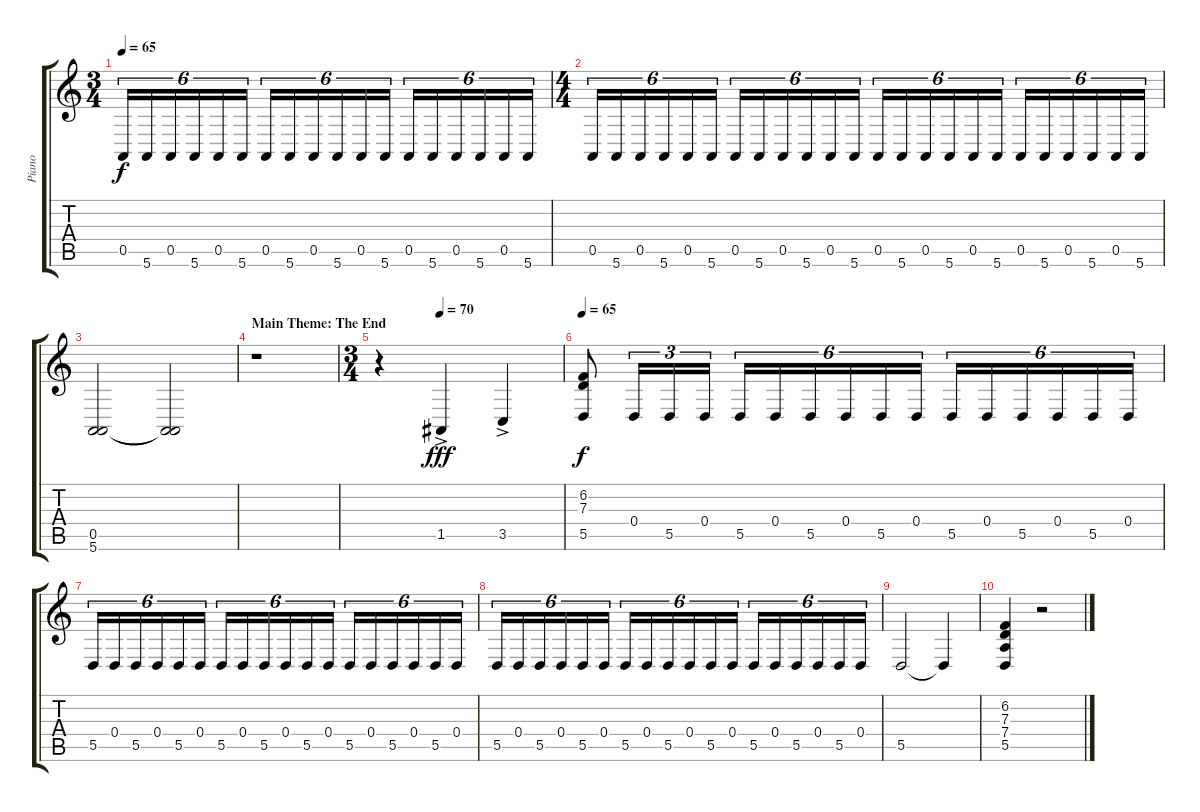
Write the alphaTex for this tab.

\track ("Piano" "Piano") {instrument acousticgrandpiano}
\staff {score tabs}
\tuning (E4 B3 G3 D3 A2 E2) {hide}
\ts (3 4)
\tempo 65
\clef g2
\ks c
0.5.16{tu (6 4) dy f} 5.6.16{tu (6 4)} 0.5.16{tu (6 4)} 5.6.16{tu (6 4)} 0.5.16{tu (6 4)} 5.6.16{tu (6 4)} 0.5.16{tu (6 4)} 5.6.16{tu (6 4)} 0.5.16{tu (6 4)} 5.6.16{tu (6 4)} 0.5.16{tu (6 4)} 5.6.16{tu (6 4)} 0.5.16{tu (6 4)} 5.6.16{tu (6 4)} 0.5.16{tu (6 4)} 5.6.16{tu (6 4)} 0.5.16{tu (6 4)} 5.6.16{tu (6 4)} |
\ts (4 4)
0.5.16{tu (6 4)} 5.6.16{tu (6 4)} 0.5.16{tu (6 4)} 5.6.16{tu (6 4)} 0.5.16{tu (6 4)} 5.6.16{tu (6 4)} 0.5.16{tu (6 4)} 5.6.16{tu (6 4)} 0.5.16{tu (6 4)} 5.6.16{tu (6 4)} 0.5.16{tu (6 4)} 5.6.16{tu (6 4)} 0.5.16{tu (6 4)} 5.6.16{tu (6 4)} 0.5.16{tu (6 4)} 5.6.16{tu (6 4)} 0.5.16{tu (6 4)} 5.6.16{tu (6 4)} 0.5.16{tu (6 4)} 5.6.16{tu (6 4)} 0.5.16{tu (6 4)} 5.6.16{tu (6 4)} 0.5.16{tu (6 4)} 5.6.16{tu (6 4)} |
(0.5 5.6).2 (0.5{t} 5.6{t}).2 |
\section ("" "Main Theme: The End")
r.1 |
\ts (3 4)
\tempo (70 0.3333333333333333)
r.4 1.5{ac}.4{dy fff} 3.5{ac}.4 |
\tempo 65
(6.2 7.3 5.5).8{dy f} 0.4.16{tu (3 2)} 5.5.16{tu (3 2)} 0.4.16{tu (3 2)} 5.5.16{tu (6 4)} 0.4.16{tu (6 4)} 5.5.16{tu (6 4)} 0.4.16{tu (6 4)} 5.5.16{tu (6 4)} 0.4.16{tu (6 4)} 5.5.16{tu (6 4)} 0.4.16{tu (6 4)} 5.5.16{tu (6 4)} 0.4.16{tu (6 4)} 5.5.16{tu (6 4)} 0.4.16{tu (6 4)} |
5.5.16{tu (6 4)} 0.4.16{tu (6 4)} 5.5.16{tu (6 4)} 0.4.16{tu (6 4)} 5.5.16{tu (6 4)} 0.4.16{tu (6 4)} 5.5.16{tu (6 4)} 0.4.16{tu (6 4)} 5.5.16{tu (6 4)} 0.4.16{tu (6 4)} 5.5.16{tu (6 4)} 0.4.16{tu (6 4)} 5.5.16{tu (6 4)} 0.4.16{tu (6 4)} 5.5.16{tu (6 4)} 0.4.16{tu (6 4)} 5.5.16{tu (6 4)} 0.4.16{tu (6 4)} |
5.5.16{tu (6 4)} 0.4.16{tu (6 4)} 5.5.16{tu (6 4)} 0.4.16{tu (6 4)} 5.5.16{tu (6 4)} 0.4.16{tu (6 4)} 5.5.16{tu (6 4)} 0.4.16{tu (6 4)} 5.5.16{tu (6 4)} 0.4.16{tu (6 4)} 5.5.16{tu (6 4)} 0.4.16{tu (6 4)} 5.5.16{tu (6 4)} 0.4.16{tu (6 4)} 5.5.16{tu (6 4)} 0.4.16{tu (6 4)} 5.5.16{tu (6 4)} 0.4.16{tu (6 4)} |
5.5.2 5.5{t}.4 |
(6.2 7.3 7.4 5.5).4 r.2
